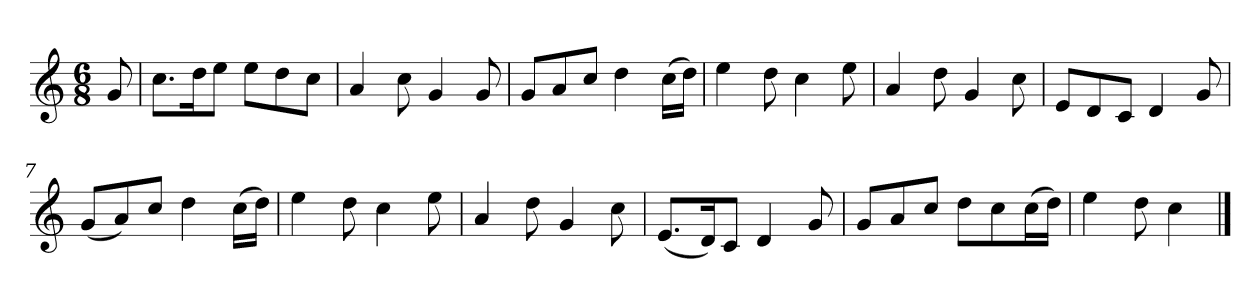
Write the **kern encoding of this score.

**kern
*part1
*staff1
*clefG2
*k[]
*M6/8
*MM60
=
8g/
=1
8.cc\L
16dd\K
8ee\J
8ee\L
8dd\
8cc\J
=2
4a/
8cc\
4g/
8g/
=3
8g/L
8a/
8cc/J
4dd\
(16cc\LL
16dd\JJ)
=4
4ee\
8dd\
4cc\
8ee\
=5
4a/
8dd\
4g/
8cc\
=6
8e/L
8d/
8c/J
4d/
8g/
=7
(8g/L
8a/)
8cc/J
4dd\
(16cc\LL
16dd\JJ)
=8
4ee\
8dd\
4cc\
8ee\
=9
4a/
8dd\
4g/
8cc\
=10
(8.e/L
16d/K)
8c/J
4d/
8g/
=11
8g/L
8a/
8cc/J
8dd\L
8cc\
(16cc\L
16dd\JJ)
=12
4ee\
8dd\
4cc\
==
*-
